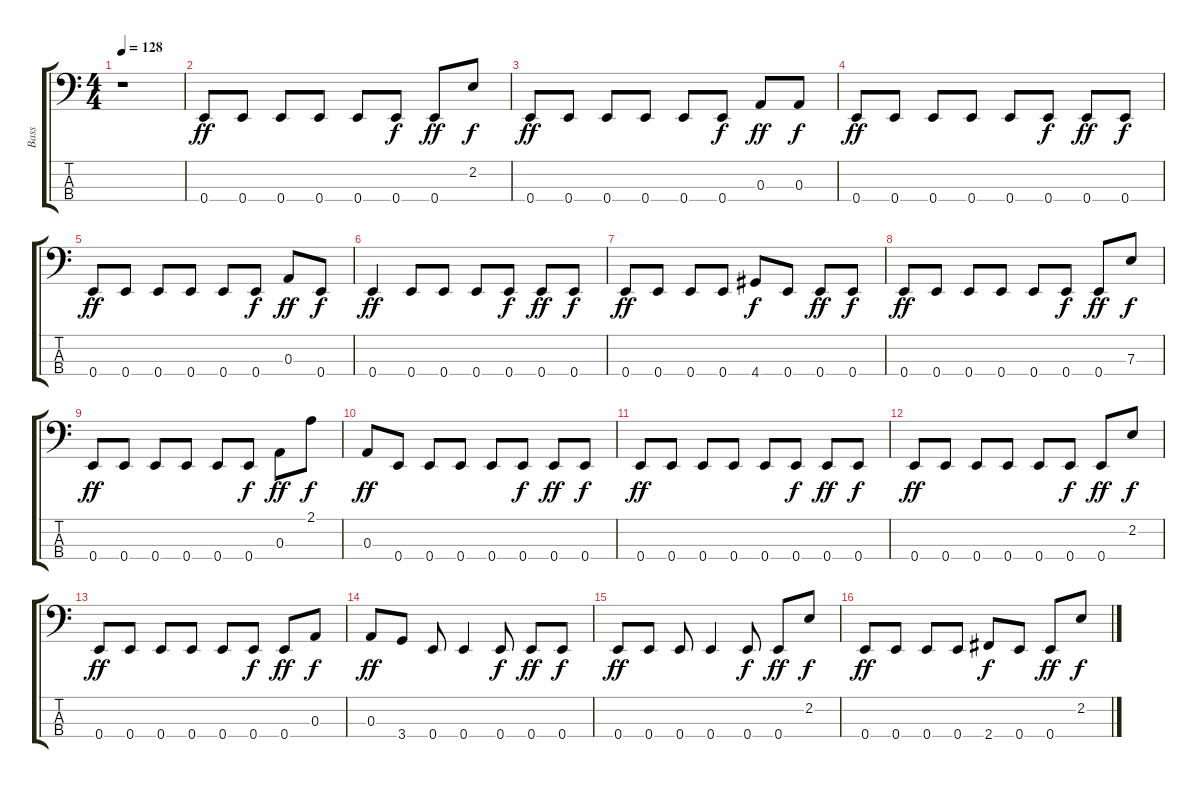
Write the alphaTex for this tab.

\track ("Bass" "Bass") {instrument electricbasspick}
\staff {score tabs}
\tuning (G2 D2 A1 E1) {hide}
\ts (4 4)
\tempo 128
\clef f4
\ks c
r.1{dy ff instrument electricbasspick} |
0.4.8 0.4.8 0.4.8 0.4.8 0.4.8 0.4.8{dy f} 0.4.8{dy ff} 2.2.8{dy f} |
0.4.8{dy ff} 0.4.8 0.4.8 0.4.8 0.4.8 0.4.8{dy f} 0.3.8{dy ff} 0.3.8{dy f} |
0.4.8{dy ff} 0.4.8 0.4.8 0.4.8 0.4.8 0.4.8{dy f} 0.4.8{dy ff} 0.4.8{dy f} |
0.4.8{dy ff} 0.4.8 0.4.8 0.4.8 0.4.8 0.4.8{dy f} 0.3.8{dy ff} 0.4.8{dy f} |
0.4.4{dy ff} 0.4.8 0.4.8 0.4.8 0.4.8{dy f} 0.4.8{dy ff} 0.4.8{dy f} |
0.4.8{dy ff} 0.4.8 0.4.8 0.4.8 4.4.8{dy f} 0.4.8 0.4.8{dy ff} 0.4.8{dy f} |
0.4.8{dy ff} 0.4.8 0.4.8 0.4.8 0.4.8 0.4.8{dy f} 0.4.8{dy ff} 7.3.8{dy f} |
0.4.8{dy ff} 0.4.8 0.4.8 0.4.8 0.4.8 0.4.8{dy f} 0.3.8{dy ff} 2.1.8{dy f} |
0.3.8{dy ff} 0.4.8 0.4.8 0.4.8 0.4.8 0.4.8{dy f} 0.4.8{dy ff} 0.4.8{dy f} |
0.4.8{dy ff} 0.4.8 0.4.8 0.4.8 0.4.8 0.4.8{dy f} 0.4.8{dy ff} 0.4.8{dy f} |
0.4.8{dy ff} 0.4.8 0.4.8 0.4.8 0.4.8 0.4.8{dy f} 0.4.8{dy ff} 2.2.8{dy f} |
0.4.8{dy ff} 0.4.8 0.4.8 0.4.8 0.4.8 0.4.8{dy f} 0.4.8{dy ff} 0.3.8{dy f} |
0.3.8{dy ff} 3.4.8 0.4.8 0.4.4 0.4.8{dy f} 0.4.8{dy ff} 0.4.8{dy f} |
0.4.8{dy ff} 0.4.8 0.4.8 0.4.4 0.4.8{dy f} 0.4.8{dy ff} 2.2.8{dy f} |
0.4.8{dy ff} 0.4.8 0.4.8 0.4.8 2.4.8{dy f} 0.4.8 0.4.8{dy ff} 2.2.8{dy f}
